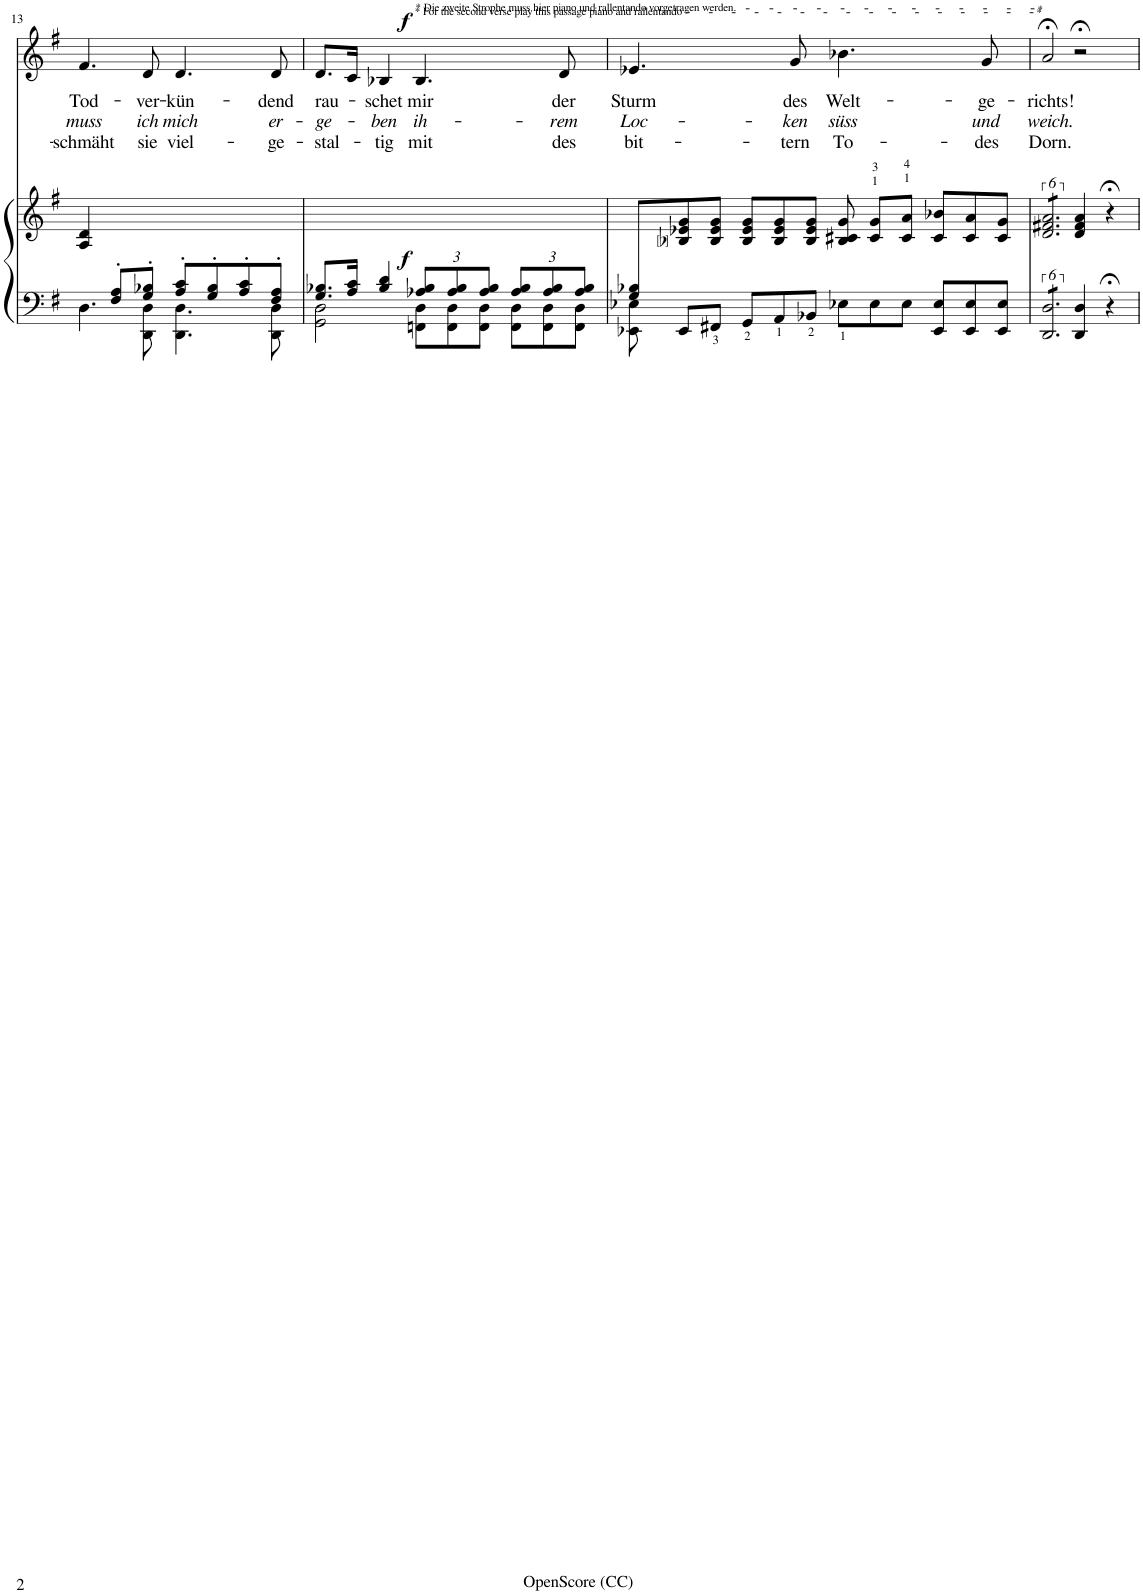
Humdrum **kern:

**kern	**kern	**dynam	**kern	**text	**text	**text	**dynam
*part2	*part2	*part2	*part1	*part1	*part1	*part1	*part1
*staff3	*staff2	*staff2/3	*staff1	*staff1	*staff1	*staff1	*staff1
*I"Pianoforte	*	*	*I"Gesang Voice	*	*	*	*
*I'Pno	*	*	*	*	*	*	*
!!LO:PB:g=z
*clefF4	*clefG2	*	*clefG2	*	*	*	*
*k[f#]	*k[f#]	*	*k[f#]	*	*	*	*
*M4/4	*M4/4	*	*M4/4	*	*	*	*
=13	=13	=13	=13	=13	=13	=13	=13
*^	*	*	*	*	*	*	*
!	!	!	!	!	!LO:LY:b	!LO:LY:b	!LO:LY:b	!
4ryy	4.D\	4A/ 4d/	.	4.f#/	Tod-	muss	-schmäht	.
8F#/'> 8A/'>L	.	2.ryy	.	.	.	.	.	.
!	!	!	!	!	!LO:LY:b	!LO:LY:b	!LO:LY:b	!
8G/'> 8B-X/'>J	8DD\ 8D\	.	.	8d/	-ver-	ich	sie	.
!	!	!	!	!	!LO:LY:b	!LO:LY:b	!LO:LY:b	!
8A/'> 8c/'>L	4.DD\ 4.D\	.	.	4.d/	-kün-	mich	viel-	.
8G/'> 8B-/'>	.	.	.	.	.	.	.	.
8A/'> 8c/'>	.	.	.	.	.	.	.	.
!	!	!	!	!	!LO:LY:b	!LO:LY:b	!LO:LY:b	!
8F#/'> 8A/'>J	8DD\ 8D\	.	.	8d/	-dend	er-	-ge-	.
=14	=14	=14	=14	=14	=14	=14	=14	=14
!	!	!	!	!	!LO:LY:b	!LO:LY:b	!LO:LY:b	!
8.G/ 8.B-X/L	2GG\ 2D\	2ryy	.	8.d/L	rau-	-ge-	-stal-	.
16A/ 16c/Jk	.	.	.	16c/Jk	.	.	.	.
!	!	!	!	!	!LO:LY:b	!LO:LY:b	!LO:LY:b	!
4B-/ 4d/	.	.	.	4B-X/	-schet	-ben	-tig	.
*Xbrackettup	*	*	*	*	*	*	*	*
!	!	!	!	!LO:TX:a:t=* Die zweite Strophe muss hier piano und rallentando vorgetragen werden.	!	!	!	!
!	!	!	!	!LO:TX:a:t=* For the second verse play this passage <i>piano</i> and <i>rallentando</i>	!	!	!	!
!	!	!	!LO:DY:b	!	!LO:LY:b	!LO:LY:b	!LO:LY:b	!LO:DY:a
12A-X/ 12B-/L	12FFn\ 12D\L	2ryy	f	4.B-/	mir	ih-	mit	f
12A-/ 12B-/	12FF\ 12D\	.	.	.	.	.	.	.
12A-/ 12B-/J	12FF\ 12D\J	.	.	.	.	.	.	.
12A-/ 12B-/L	12FF\ 12D\L	.	.	.	.	.	.	.
12A-/ 12B-/	12FF\ 12D\	.	.	.	.	.	.	.
!	!	!	!	!	!LO:LY:b	!LO:LY:b	!LO:LY:b	!
.	.	.	.	8d/	der	-rem	des	.
12A-/ 12B-/J	12FF\ 12D\J	.	.	.	.	.	.	.
=15	=15	=15	=15	=15	=15	=15	=15	=15
*	*brackettup	*	*	*	*	*	*	*
!	!	!	!	!	!LO:LY:b	!LO:LY:b	!LO:LY:b	!
12G/ 12B-X/L	12EE-X\ 12E-X\	12ryy	.	4.e-X/	Sturm	Loc-	bit-	.
12%11ryy	12EE-/L	12B-j/ 12e-X/ 12g/	.	.	.	.	.	.
.	12FF#X/J	12B-/ 12e-/ 12g/J	.	.	.	.	.	.
*	*Xbrackettup	*Xbrackettup	*	*	*	*	*	*
.	12GG/L	12B-/ 12e-/ 12g/L	.	.	.	.	.	.
.	12AA/	12B-/ 12e-/ 12g/	.	.	.	.	.	.
!	!	!	!	!	!LO:LY:b	!LO:LY:b	!LO:LY:b	!
.	.	.	.	8g/	des	-ken	-tern	.
.	12BB-X/J	12B-/ 12e-/ 12g/J	.	.	.	.	.	.
*	*	*brackettup	*	*	*	*	*	*
!	!	!	!	!	!LO:LY:b	!LO:LY:b	!LO:LY:b	!
.	12E-X\L	12B-/ 12c#X/ 12g/	.	4.b-X\	Welt-	süss	To-	.
.	12E-\	12c#/ 12g/L	.	.	.	.	.	.
.	12E-\J	12c#/ 12a/J	.	.	.	.	.	.
*	*	*Xbrackettup	*	*	*	*	*	*
.	12EE-/ 12E-/L	12c#/ 12b-X/L	.	.	.	.	.	.
.	12EE-/ 12E-/	12c#/ 12a/	.	.	.	.	.	.
!	!	!	!	!	!LO:LY:b	!LO:LY:b	!LO:LY:b	!
.	.	.	.	8g/	-ge-	und	-des	.
.	12EE-/ 12E-/J	12c#/ 12g/J	.	.	.	.	.	.
!	!	!	!	!LO:TX:a:t=*	!	!	!	!
!	!	!	!	!LO:TX:a:t=*	!	!	!	!
=16	=16	=16	=16	=16	=16	=16	=16	=16
!	!	!	!	!	!LO:LY:b	!LO:LY:b	!LO:LY:b	!
*v	*v	*	*	*	*	*	*	*
*tremolo	*	*	*	*	*	*	*
*	*tremolo	*	*	*	*	*	*
12DD/ 12D/L	12d/ 12f#X/ 12a/L	.	2a;</	-richts!	weich.	Dorn.	.
12DD/ 12D/	12d/ 12f#X/ 12a/	.	.	.	.	.	.
12DD/ 12D/	12d/ 12f#X/ 12a/	.	.	.	.	.	.
12DD/ 12D/	12d/ 12f#X/ 12a/	.	.	.	.	.	.
12DD/ 12D/	12d/ 12f#X/ 12a/	.	.	.	.	.	.
12DD/ 12D/J	12d/ 12f#X/ 12a/J	.	.	.	.	.	.
*	*Xtremolo	*	*	*	*	*	*
*Xtremolo	*	*	*	*	*	*	*
4DD/ 4D/	4d/ 4f#/ 4a/	.	2r;<	.	.	.	.
4r;<	4r;<	.	.	.	.	.	.
=	=	=	=	=	=	=	=
*-	*-	*-	*-	*-	*-	*-	*-
